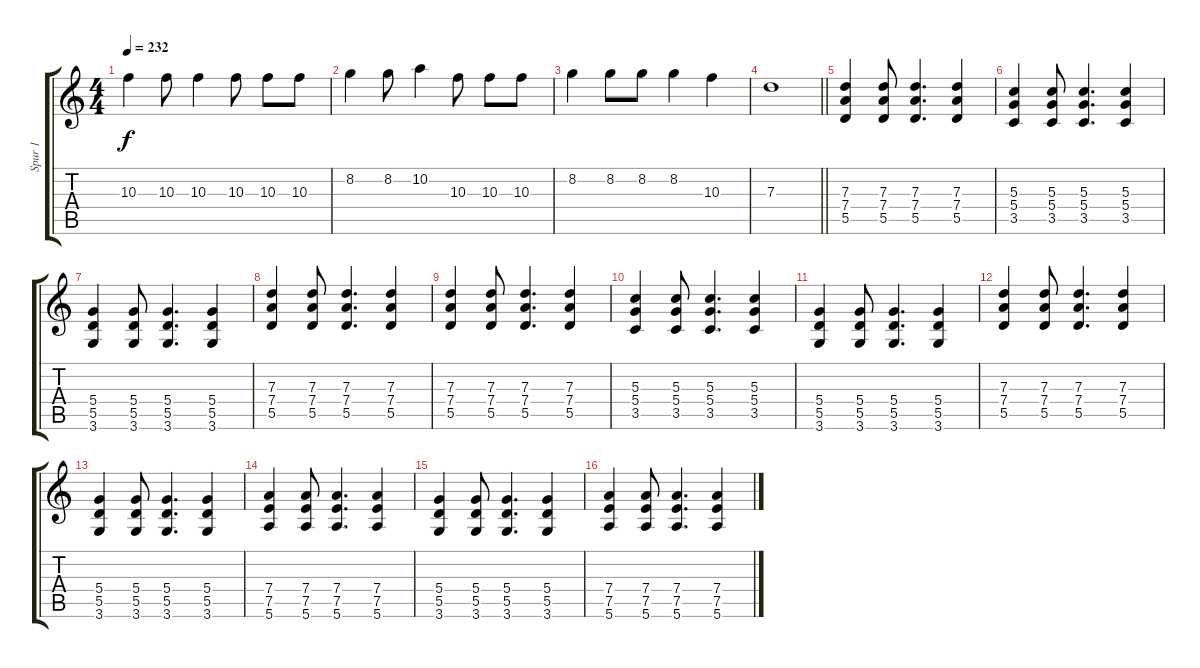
\track ("Spur 1" "Spur 1") {instrument distortionguitar}
\staff {score tabs}
\tuning (E4 B3 G3 D3 A2 E2) {hide}
\ts (4 4)
\tempo 232
\clef g2
\ks c
10.3.4{dy f} 10.3.8 10.3.4 10.3.8 10.3.8 10.3.8 |
8.2.4 8.2.8 10.2.4 10.3.8 10.3.8 10.3.8 |
8.2.4 8.2.8 8.2.8 8.2.4 10.3.4 |
\barLineRight lightlight
7.3.1 |
(7.3 7.4 5.5).4{volume 8} (7.3 7.4 5.5).8 (7.3 7.4 5.5).4{d} (7.3 7.4 5.5).4 |
(5.3 5.4 3.5).4 (5.3 5.4 3.5).8 (5.3 5.4 3.5).4{d} (5.3 5.4 3.5).4 |
(5.4 5.5 3.6).4 (5.4 5.5 3.6).8 (5.4 5.5 3.6).4{d} (5.4 5.5 3.6).4 |
(7.3 7.4 5.5).4 (7.3 7.4 5.5).8 (7.3 7.4 5.5).4{d} (7.3 7.4 5.5).4 |
(7.3 7.4 5.5).4 (7.3 7.4 5.5).8 (7.3 7.4 5.5).4{d} (7.3 7.4 5.5).4 |
(5.3 5.4 3.5).4 (5.3 5.4 3.5).8 (5.3 5.4 3.5).4{d} (5.3 5.4 3.5).4 |
(5.4 5.5 3.6).4 (5.4 5.5 3.6).8 (5.4 5.5 3.6).4{d} (5.4 5.5 3.6).4 |
(7.3 7.4 5.5).4 (7.3 7.4 5.5).8 (7.3 7.4 5.5).4{d} (7.3 7.4 5.5).4 |
(5.4 5.5 3.6).4 (5.4 5.5 3.6).8 (5.4 5.5 3.6).4{d} (5.4 5.5 3.6).4 |
(7.4 7.5 5.6).4 (7.4 7.5 5.6).8 (7.4 7.5 5.6).4{d} (7.4 7.5 5.6).4 |
(5.4 5.5 3.6).4 (5.4 5.5 3.6).8 (5.4 5.5 3.6).4{d} (5.4 5.5 3.6).4 |
(7.4 7.5 5.6).4 (7.4 7.5 5.6).8 (7.4 7.5 5.6).4{d} (7.4 7.5 5.6).4
